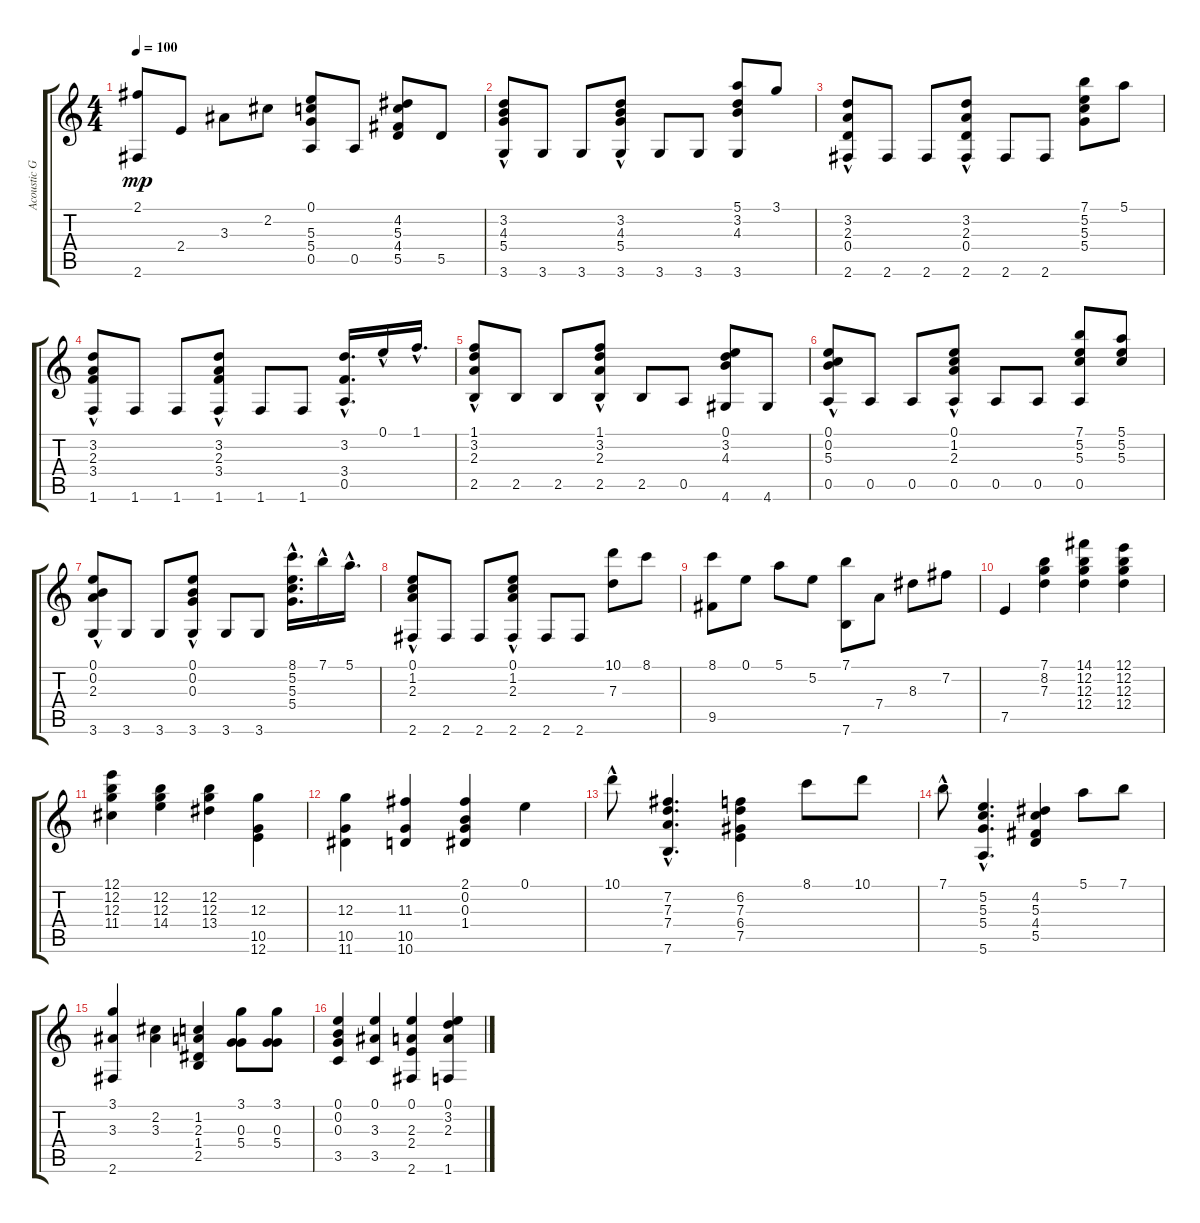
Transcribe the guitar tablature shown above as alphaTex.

\track ("Acoustic Guitar (steel)" "Acoustic G") {instrument acousticguitarsteel}
\staff {score tabs}
\tuning (E4 B3 G3 D3 A2 E2) {hide}
\ts (4 4)
\tempo 100
\clef g2
\ks c
(2.1 2.6).8{dy mp} 2.4.8 3.3.8 2.2.8 (0.1 5.3 5.4 0.5).8 0.5.8 (4.2 5.3 4.4 5.5).8 5.5.8 |
(3.2{hac} 4.3{hac} 5.4{hac} 3.6).8 3.6.8 3.6.8 (3.2{hac} 4.3{hac} 5.4{hac} 3.6).8 3.6.8 3.6.8 (5.1 3.2 4.3 3.6).8 3.1.8 |
(3.2{hac} 2.3{hac} 0.4{hac} 2.6).8 2.6.8 2.6.8 (3.2{hac} 2.3{hac} 0.4{hac} 2.6).8 2.6.8 2.6.8 (7.1 5.2 5.3 5.4).8 5.1.8 |
(3.2{hac} 2.3{hac} 3.4{hac} 1.6).8 1.6.8 1.6.8 (3.2{hac} 2.3{hac} 3.4{hac} 1.6).8 1.6.8 1.6.8 (3.2{hac} 3.4{hac} 0.5).16{d} 0.1{hac}.16 1.1{hac}.16{d} |
(1.1{hac} 3.2{hac} 2.3{hac} 2.5).8 2.5.8 2.5.8 (1.1{hac} 3.2{hac} 2.3{hac} 2.5).8 2.5.8 0.5.8 (0.1 3.2 4.3 4.6).8 4.6.8 |
(0.1{hac} 0.2{hac} 5.3{hac} 0.5).8 0.5.8 0.5.8 (0.1{hac} 1.2{hac} 2.3{hac} 0.5).8 0.5.8 0.5.8 (7.1 5.2 5.3 0.5).8 (5.1 5.2 5.3).8 |
(0.1{hac} 0.2{hac} 2.3{hac} 3.6).8 3.6.8 3.6.8 (0.1{hac} 0.2{hac} 0.3{hac} 3.6).8 3.6.8 3.6.8 (8.1{hac} 5.2{hac} 5.3{hac} 5.4).16{d} 7.1{hac}.16 5.1{hac}.16{d} |
(0.1{hac} 1.2{hac} 2.3{hac} 2.6).8 2.6.8 2.6.8 (0.1{hac} 1.2{hac} 2.3{hac} 2.6).8 2.6.8 2.6.8 (10.1 7.3).8 8.1.8 |
(8.1 9.5).8 0.1.8 5.1.8 5.2.8 (7.1 7.6).8 7.4.8 8.3.8 7.2.8 |
7.5.4 (7.1 8.2 7.3).4 (14.1 12.2 12.3 12.4).4 (12.1 12.2 12.3 12.4).4 |
(12.1 12.2 12.3 11.4).4 (12.2 12.3 14.4).4 (12.2 12.3 13.4).4 (12.3 10.5 12.6).4 |
(12.3 10.5 11.6).4 (11.3 10.5 10.6).4 (2.1 0.2 0.3 1.4).4 0.1.4 |
10.1{hac}.8 (7.2{hac} 7.3{hac} 7.4{hac} 7.6{hac}).4{d} (6.2 7.3 6.4 7.5).4 8.1.8 10.1.8 |
7.1{hac}.8 (5.2{hac} 5.3{hac} 5.4{hac} 5.6{hac}).4{d} (4.2 5.3 4.4 5.5).4 5.1.8 7.1.8 |
(3.1 3.3 2.6).4 (2.2 3.3).4 (1.2 2.3 1.4 2.5).4 (3.1 0.3 5.4).8 (3.1 0.3 5.4).8 |
(0.1 0.2 0.3 3.5).4 (0.1 3.3 3.5).4 (0.1 2.3 2.4 2.6).4 (0.1 3.2 2.3 1.6).4
